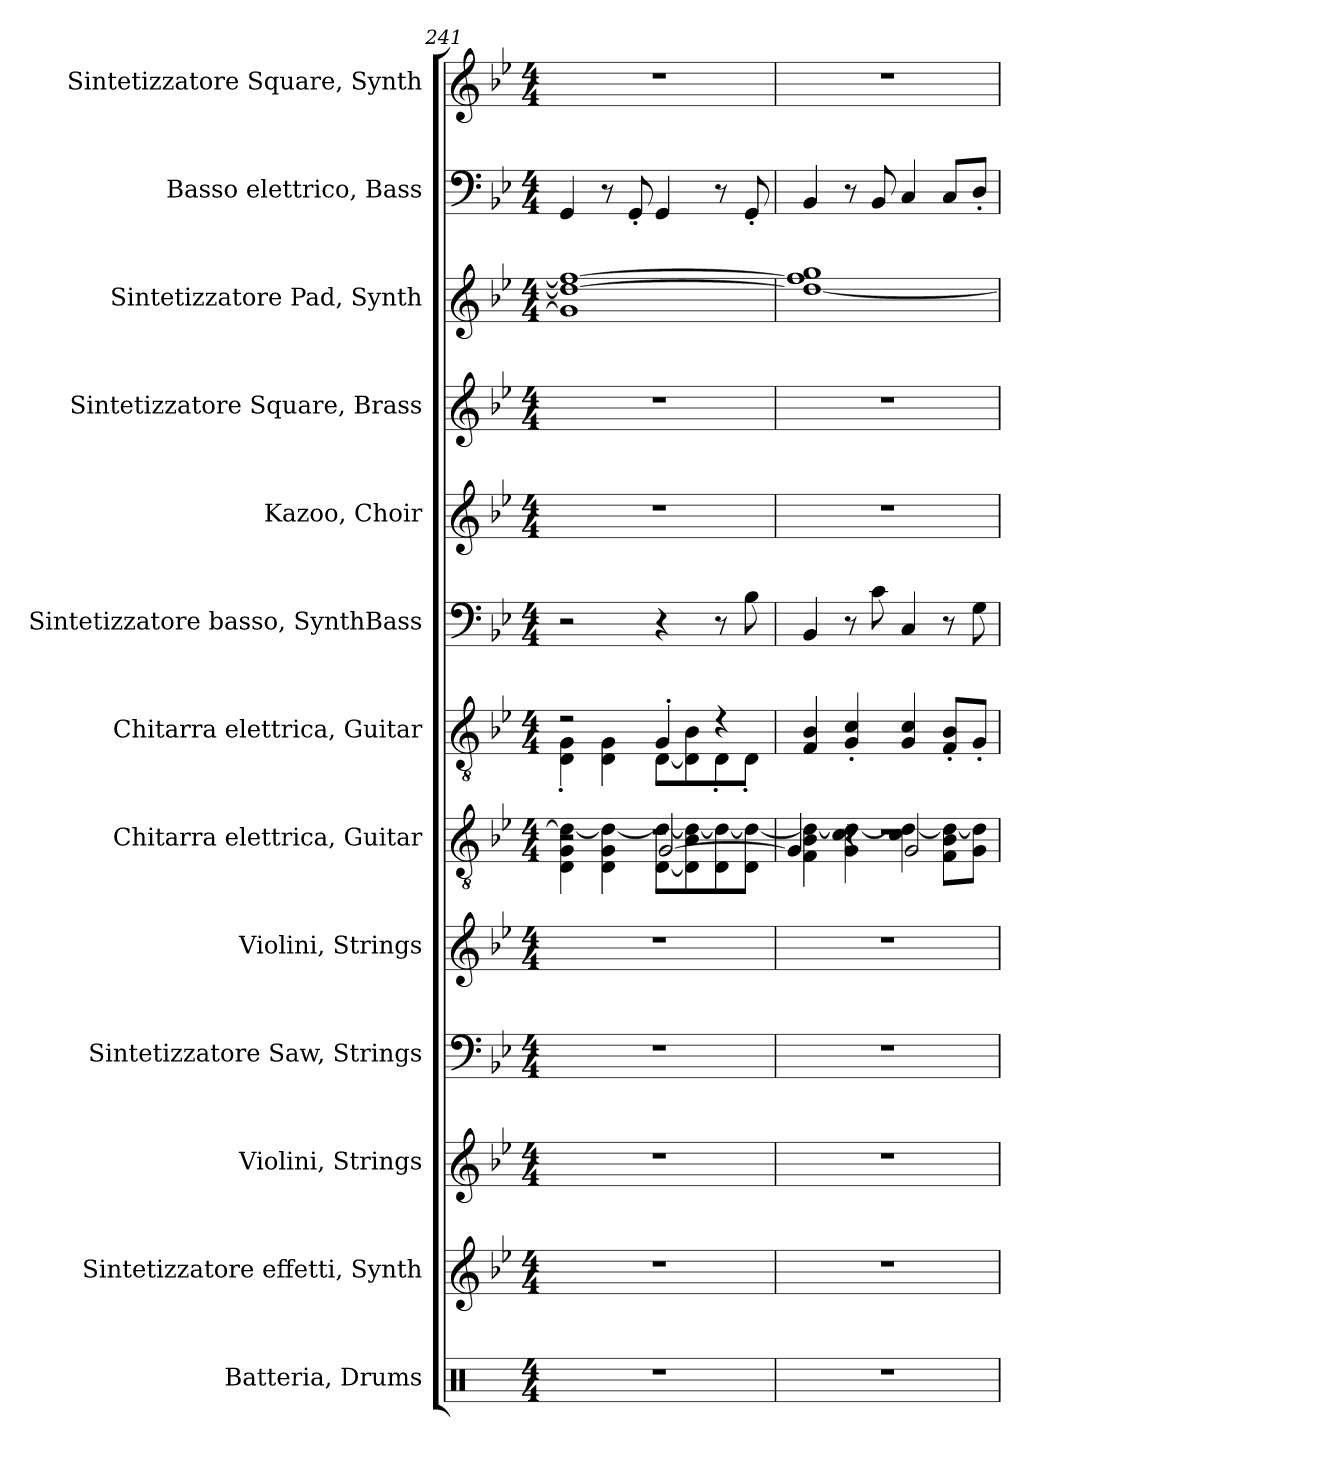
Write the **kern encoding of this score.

**kern	**kern	**kern	**kern	**kern	**kern	**kern	**kern	**kern	**kern	**kern	**kern	**kern
*part13	*part12	*part11	*part10	*part9	*part8	*part7	*part6	*part5	*part4	*part3	*part2	*part1
*staff13	*staff12	*staff11	*staff10	*staff9	*staff8	*staff7	*staff6	*staff5	*staff4	*staff3	*staff2	*staff1
*I"Batteria, Drums	*I"Sintetizzatore effetti, Synth	*I"Violini, Strings	*I"Sintetizzatore Saw, Strings	*I"Violini, Strings	*I"Chitarra elettrica, Guitar	*I"Chitarra elettrica, Guitar	*I"Sintetizzatore basso, SynthBass	*I"Kazoo, Choir	*I"Sintetizzatore Square, Brass	*I"Sintetizzatore Pad, Synth	*I"Basso elettrico, Bass	*I"Sintetizzatore Square, Synth
*I'Batt.	*I'Sint.	*I'Vl.	*I'Sint.	*I'Vl.	*I'Chit. el.	*I'Chit. el.	*I'Sint.	*I'Kaz.	*I'Sint.	*I'Sint.	*I'B. el.	*I'Sint.
*clefX	*clefG2	*clefG2	*clefF4	*clefG2	*clefGv2	*clefGv2	*clefF4	*clefG2	*clefG2	*clefG2	*clefF4	*clefG2
*	*	*	*	*	*	*	*	*	*	*	*ITrd7c12	*
*k[]	*k[b-e-]	*k[b-e-]	*k[b-e-]	*k[b-e-]	*k[b-e-]	*k[b-e-]	*k[b-e-]	*k[b-e-]	*k[b-e-]	*k[b-e-]	*k[b-e-]	*k[b-e-]
*M4/4	*M4/4	*M4/4	*M4/4	*M4/4	*M4/4	*M4/4	*M4/4	*M4/4	*M4/4	*M4/4	*M4/4	*M4/4
=241	=241	=241	=241	=241	=241	=241	=241	=241	=241	=241	=241	=241
*	*	*	*	*	*^	*^	*	*	*	*^	*	*
*	*	*	*	*	*	*^	*	*	*	*	*	*	*	*	*
1r	1r	1r	1r	1r	1r	4D\ 4G\ 4d\_	2r	2r	4D\' 4G\'	2r	1r	1r	1dd_ 1ff_	1g]	4GGG/	1r
.	.	.	.	.	.	4D\ 4G\ 4d\_	.	.	4D\ 4G\	.	.	.	.	.	8r	.
.	.	.	.	.	.	.	.	.	.	.	.	.	.	.	8GGG'/	.
.	.	.	.	.	.	[8D\ 8d\_L	[2G/	4G'/	[8D\L	4r	.	.	.	.	4GGG/	.
.	.	.	.	.	.	8D\] 8B-\ 8d\_	.	.	8D\] 8B-\	.	.	.	.	.	.	.
.	.	.	.	.	.	8D\ 8d\_	.	4r	8D'\	8r	.	.	.	.	8r	.
.	.	.	.	.	.	8D\ 8d\_J	.	.	8D'\J	8B-\	.	.	.	.	8GGG'/	.
*	*	*	*	*	*	*	*	*v	*v	*	*	*	*v	*v	*	*
=242	=242	=242	=242	=242	=242	=242	=242	=242	=242	=242	=242	=242	=242	=242
1r	1r	1r	1r	1r	1r	4F\ 4B-\ 4d\_	4G/]	4F/ 4B-/	4BB-/	1r	1r	1dd_ 1ff] 1gg	4BBB-/	1r
.	.	.	.	.	.	4G\ 4c\ 4d\_	4r	4G/' 4c/'	8r	.	.	.	8r	.
.	.	.	.	.	.	.	.	.	8c\	.	.	.	8BBB-/	.
.	.	.	.	.	.	4c\ 4d\_	2G/	4G/ 4c/	4C/	.	.	.	4CC/	.
.	.	.	.	.	.	8F\ 8B-\ 8d\_L	.	8F/' 8B-/'L	8r	.	.	.	8CC/L	.
.	.	.	.	.	.	8G\ 8d\]J	.	8G'/J	8G\	.	.	.	8DD'/J	.
*	*	*	*	*	*v	*v	*v	*	*	*	*	*	*	*
=	=	=	=	=	=	=	=	=	=	=	=	=
*-	*-	*-	*-	*-	*-	*-	*-	*-	*-	*-	*-	*-
